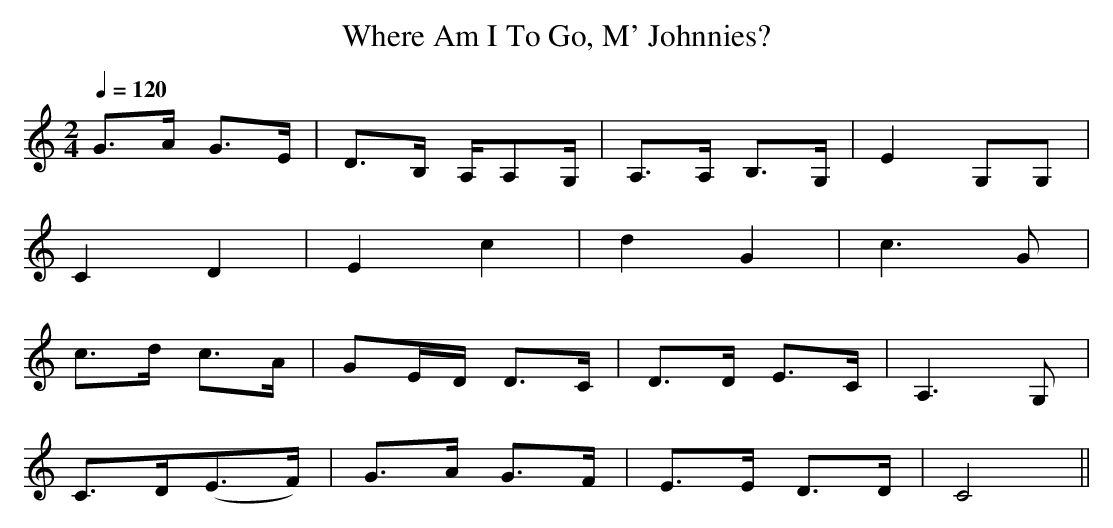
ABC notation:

X:1
T:Where Am I To Go, M' Johnnies?
M:2/4
L:1/16
Q:1/4=120
K:C
G3A G3E|D3B, A,A,2G,|A,3A, B,3G,|E4 G,2G,2|
C4 D4|E4 c4|d4 G4|c6 G2|
c3d c3A|G2ED D3C|D3D E3C|A,6 G,2|
C3D(E3F)|G3A G3F|E3E D3D |C8||
